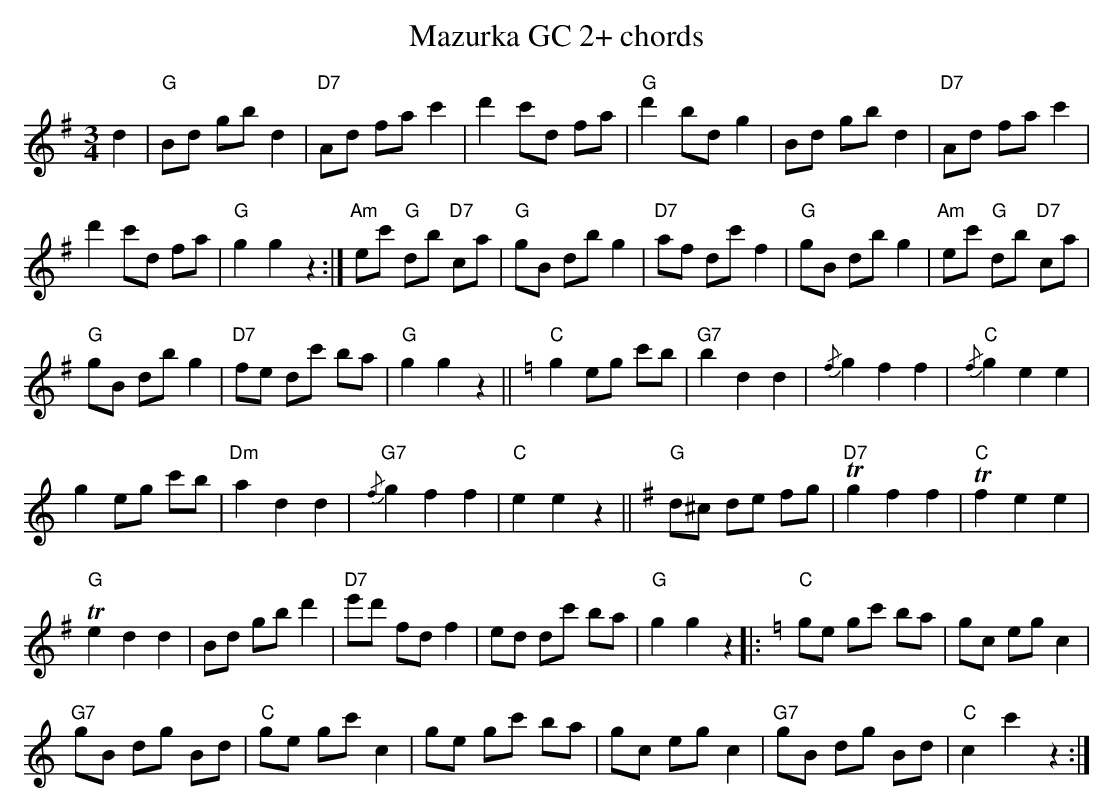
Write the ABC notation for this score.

X:1
T:Mazurka GC 2+ chords
M:3/4
L:1/8
K:Gmaj%%MIDI gchordon
d2 | "G"Bd gbd2 | "D7"Ad fac'2 | d'2c'd fa | "G"d'2bdg2 | Bd gbd2 | "D7"Ad fac'2 |
d'2c'd fa | "G"g2g2z2 :| "Am"ec' "G"db "D7"ca | "G"gB dbg2 | "D7"af dc'f2 | "G"gB dbg2 | "Am"ec' "G"db "D7"ca |
"G"gB dbg2 | "D7"fe dc' ba | "G"g2g2z2 || [K:Cmaj] "C"g2eg c'b | "G7"b2d2d2 | {/f}g2f2f2 | "C"{/f}g2e2e2 |
g2eg c'b | "Dm"a2d2d2 | "G7"{/f}g2f2f2 | "C"e2e2z2 || [K:Gmaj] "G"d^c de fg | "D7"Tg2f2f2 | "C"Tf2e2e2 |
"G"Te2d2d2 | Bd gbd'2 | "D7"e'd' fdf2 | ed dc' ba | "G"g2g2z2 |: [K:Cmaj] "C"ge gc' ba | gc egc2 |
"G7"gB dg Bd | "C"ge gc'c2 | ge gc' ba | gc egc2 | "G7"gB dg Bd | "C"c2c'2z2 :|
